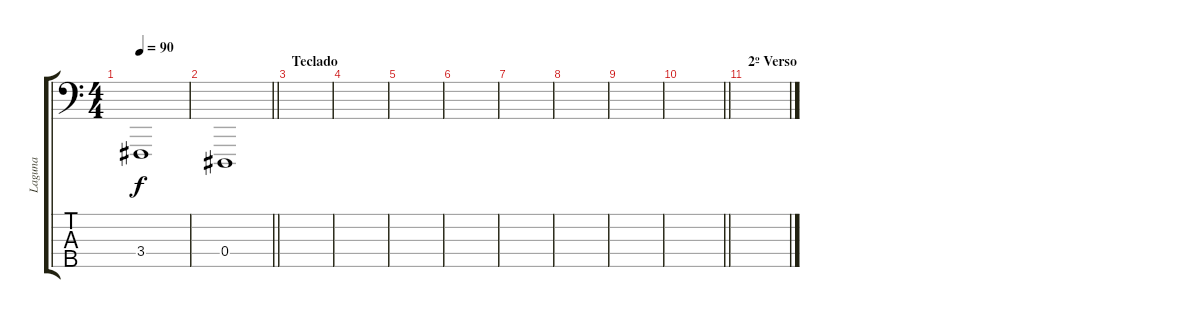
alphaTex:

\track ("Laguna" "Laguna") {instrument stringensemble1}
\staff {score tabs}
\tuning (Gb2 Db2 Ab1 Eb1 Bb0) {hide}
\ts (4 4)
\tempo 90
\clef f4
\ks c
3.4.1{dy f} |
\barLineRight lightlight
0.4.1 |
\section ("" "Teclado")
|
|
|
|
|
|
|
\barLineRight lightlight
|
\section ("" "2º Verso")
